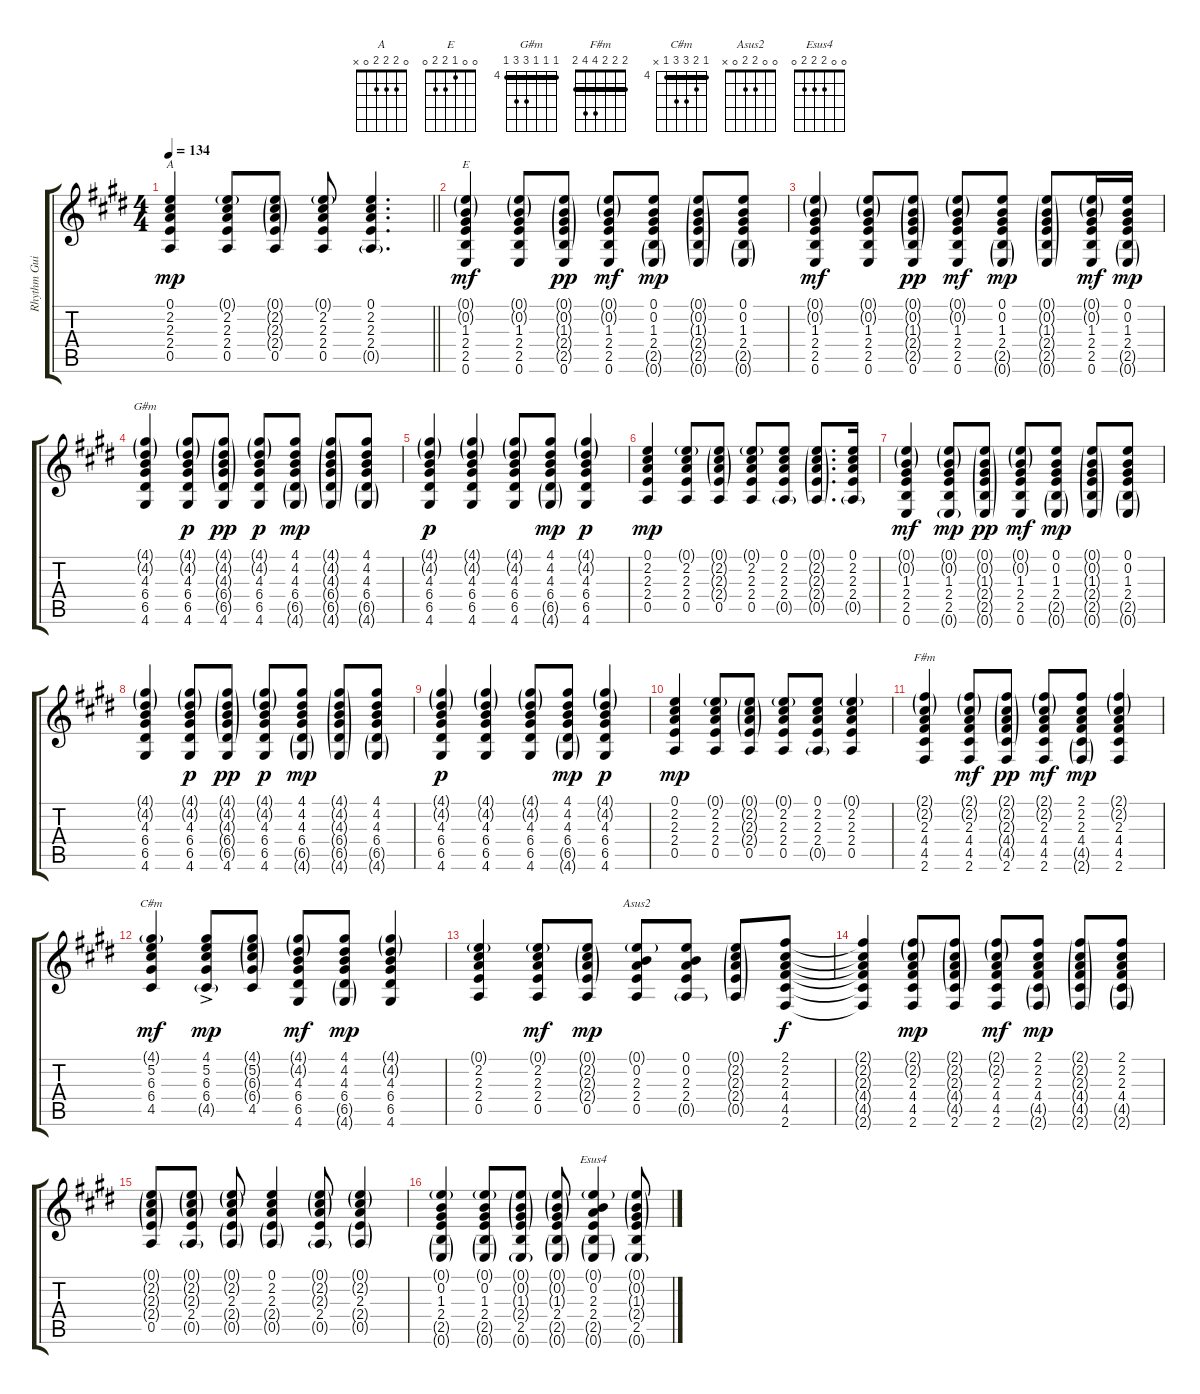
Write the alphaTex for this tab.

\track ("Rhythm Guitar 1" "Rhythm Gui") {instrument acousticguitarsteel}
\staff {score tabs}
\tuning (E4 B3 G3 D3 A2 E2) {hide}
\chord ("A" 0 2 2 2 0 x)
\chord ("E" 0 0 1 2 2 0)
\chord ("G#m" 4 4 4 6 6 4) {firstfret 4 barre 4}
\chord ("F#m" 2 2 2 4 4 2) {barre 2}
\chord ("C#m" 4 5 6 6 4 x) {firstfret 4 barre 4}
\chord ("Asus2" 0 0 2 2 0 x)
\chord ("Esus4" 0 0 2 2 2 0)
\ts (4 4)
\tempo 134
\clef g2
\barLineRight lightlight
\ks e
(0.1 2.2 2.3 2.4 0.5).4{ch "A" dy mp} (0.1{g} 2.2 2.3 2.4 0.5).8 (0.1{g} 2.2{g} 2.3{g} 2.4{g} 0.5).8 (0.1{g} 2.2 2.3 2.4 0.5).8 (0.1 2.2 2.3 2.4 0.5{g}).4{d} |
(0.1{g} 0.2{g} 1.3 2.4 2.5 0.6).4{ch "E" dy mf} (0.1{g} 0.2{g} 1.3 2.4 2.5 0.6).8 (0.1{g} 0.2{g} 1.3{g} 2.4{g} 2.5{g} 0.6).8{dy pp} (0.1{g} 0.2{g} 1.3 2.4 2.5 0.6).8{dy mf} (0.1 0.2 1.3 2.4 2.5{g} 0.6{g}).8{dy mp} (0.1{g} 0.2{g} 1.3{g} 2.4{g} 2.5{g} 0.6{g}).8 (0.1 0.2 1.3 2.4 2.5{g} 0.6{g}).8 |
(0.1{g} 0.2{g} 1.3 2.4 2.5 0.6).4{dy mf} (0.1{g} 0.2{g} 1.3 2.4 2.5 0.6).8 (0.1{g} 0.2{g} 1.3{g} 2.4{g} 2.5{g} 0.6).8{dy pp} (0.1{g} 0.2{g} 1.3 2.4 2.5 0.6).8{dy mf} (0.1 0.2 1.3 2.4 2.5{g} 0.6{g}).8{dy mp} (0.1{g} 0.2{g} 1.3{g} 2.4{g} 2.5{g} 0.6{g}).8 (0.1{g} 0.2{g} 1.3 2.4 2.5 0.6).16{dy mf} (0.1 0.2 1.3 2.4 2.5{g} 0.6{g}).16{dy mp} |
(4.1{g} 4.2{g} 4.3 6.4 6.5 4.6).4{ch "G#m"} (4.1{g} 4.2{g} 4.3 6.4 6.5 4.6).8{dy p} (4.1{g} 4.2{g} 4.3{g} 6.4{g} 6.5{g} 4.6).8{dy pp} (4.1{g} 4.2{g} 4.3 6.4 6.5 4.6).8{dy p} (4.1 4.2 4.3 6.4 6.5{g} 4.6{g}).8{dy mp} (4.1{g} 4.2{g} 4.3{g} 6.4{g} 6.5{g} 4.6{g}).8 (4.1 4.2 4.3 6.4 6.5{g} 4.6{g}).8 |
(4.1{g} 4.2{g} 4.3 6.4 6.5 4.6).4{dy p} (4.1{g} 4.2{g} 4.3 6.4 6.5 4.6).4 (4.1{g} 4.2{g} 4.3 6.4 6.5 4.6).8 (4.1 4.2 4.3 6.4 6.5{g} 4.6{g}).8{dy mp} (4.1{g} 4.2{g} 4.3 6.4 6.5 4.6).4{dy p} |
(0.1 2.2 2.3 2.4 0.5).4{dy mp} (0.1{g} 2.2 2.3 2.4 0.5).8 (0.1{g} 2.2{g} 2.3{g} 2.4{g} 0.5).8 (0.1{g} 2.2 2.3 2.4 0.5).8 (0.1 2.2 2.3 2.4 0.5{g}).8 (0.1{g} 2.2{g} 2.3{g} 2.4{g} 0.5{g}).8{d} (0.1 2.2 2.3 2.4 0.5{g}).16 |
(0.1{g} 0.2{g} 1.3 2.4 2.5 0.6).4{dy mf} (0.1{g} 0.2{g} 1.3 2.4 2.5 0.6{g}).8{dy mp} (0.1{g} 0.2{g} 1.3{g} 2.4{g} 2.5{g} 0.6{g}).8{dy pp} (0.1{g} 0.2{g} 1.3 2.4 2.5 0.6).8{dy mf} (0.1 0.2 1.3 2.4 2.5{g} 0.6{g}).8{dy mp} (0.1{g} 0.2{g} 1.3{g} 2.4{g} 2.5{g} 0.6{g}).8 (0.1 0.2 1.3 2.4 2.5{g} 0.6{g}).8 |
(4.1{g} 4.2{g} 4.3 6.4 6.5 4.6).4 (4.1{g} 4.2{g} 4.3 6.4 6.5 4.6).8{dy p} (4.1{g} 4.2{g} 4.3{g} 6.4{g} 6.5{g} 4.6).8{dy pp} (4.1{g} 4.2{g} 4.3 6.4 6.5 4.6).8{dy p} (4.1 4.2 4.3 6.4 6.5{g} 4.6{g}).8{dy mp} (4.1{g} 4.2{g} 4.3{g} 6.4{g} 6.5{g} 4.6{g}).8 (4.1 4.2 4.3 6.4 6.5{g} 4.6{g}).8 |
(4.1{g} 4.2{g} 4.3 6.4 6.5 4.6).4{dy p} (4.1{g} 4.2{g} 4.3 6.4 6.5 4.6).4 (4.1{g} 4.2{g} 4.3 6.4 6.5 4.6).8 (4.1 4.2 4.3 6.4 6.5{g} 4.6{g}).8{dy mp} (4.1{g} 4.2{g} 4.3 6.4 6.5 4.6).4{dy p} |
(0.1 2.2 2.3 2.4 0.5).4{dy mp} (0.1{g} 2.2 2.3 2.4 0.5).8 (0.1{g} 2.2{g} 2.3{g} 2.4{g} 0.5).8 (0.1{g} 2.2 2.3 2.4 0.5).8 (0.1 2.2 2.3 2.4 0.5{g}).8 (0.1{g} 2.2 2.3 2.4 0.5).4 |
(2.1{g} 2.2{g} 2.3 4.4 4.5 2.6).4{ch "F#m"} (2.1{g} 2.2{g} 2.3 4.4 4.5 2.6).8{dy mf} (2.1{g} 2.2{g} 2.3{g} 4.4{g} 4.5{g} 2.6).8{dy pp} (2.1{g} 2.2{g} 2.3 4.4 4.5 2.6).8{dy mf} (2.1 2.2 2.3 4.4 4.5{g} 2.6{g}).8{dy mp} (2.1{g} 2.2{g} 2.3 4.4 4.5 2.6).4 |
(4.1{g} 5.2 6.3 6.4 4.5).4{ch "C#m" dy mf} (4.1 5.2 6.3 6.4{ac} 4.5{g}).8{dy mp} (4.1{g} 5.2{g} 6.3{g} 6.4{g} 4.5).8 (4.1{g} 4.2{g} 4.3 6.4 6.5 4.6).8{dy mf} (4.1 4.2 4.3 6.4 6.5{g} 4.6{g}).8{dy mp} (4.1{g} 4.2{g} 4.3 6.4 6.5 4.6).4 |
(0.1{g} 2.2 2.3 2.4 0.5).4 (0.1{g} 2.2 2.3 2.4 0.5).8{dy mf} (0.1{g} 2.2{g} 2.3{g} 2.4{g} 0.5).8{dy mp} (0.1{g} 0.2 2.3 2.4 0.5).8{ch "Asus2"} (0.1 0.2 2.3 2.4 0.5{g}).8 (0.1{g} 2.2{g} 2.3{g} 2.4{g} 0.5{g}).8 (2.1 2.2 2.3 4.4 4.5 2.6).8{dy f} |
(2.1{t} 2.2{t} 2.3{t} 4.4{t} 4.5{t} 2.6{t}).4 (2.1{g} 2.2{g} 2.3 4.4 4.5 2.6).8{dy mp} (2.1{g} 2.2{g} 2.3{g} 4.4{g} 4.5{g} 2.6).8 (2.1{g} 2.2{g} 2.3 4.4 4.5 2.6).8{dy mf} (2.1 2.2 2.3 4.4 4.5{g} 2.6{g}).8{dy mp} (2.1{g} 2.2{g} 2.3{g} 4.4{g} 4.5{g} 2.6{g}).8 (2.1 2.2 2.3 4.4 4.5{g} 2.6{g}).8 |
(0.1{g} 2.2{g} 2.3{g} 2.4{g} 0.5).8 (0.1{g} 2.2{g} 2.3{g} 2.4 0.5{g}).8 (0.1{g} 2.2{g} 2.3 2.4{g} 0.5{g}).8 (0.1 2.2 2.3 2.4{g} 0.5{g}).4 (0.1{g} 2.2{g} 2.3{g} 2.4 0.5{g}).8 (0.1{g} 2.2{g} 2.3 2.4{g} 0.5{g}).4 |
(0.1{g} 0.2 1.3 2.4 2.5{g} 0.6{g}).4 (0.1{g} 0.2 1.3 2.4 2.5{g} 0.6{g}).8 (0.1{g} 0.2{g} 1.3{g} 2.4{g} 2.5 0.6{g}).8 (0.1{g} 0.2{g} 1.3{g} 2.4 2.5{g} 0.6{g}).8 (0.1{g} 0.2 2.3 2.4 2.5{g} 0.6{g}).4{ch "Esus4"} (0.1{g} 0.2{g} 1.3{g} 2.4{g} 2.5 0.6{g}).8
